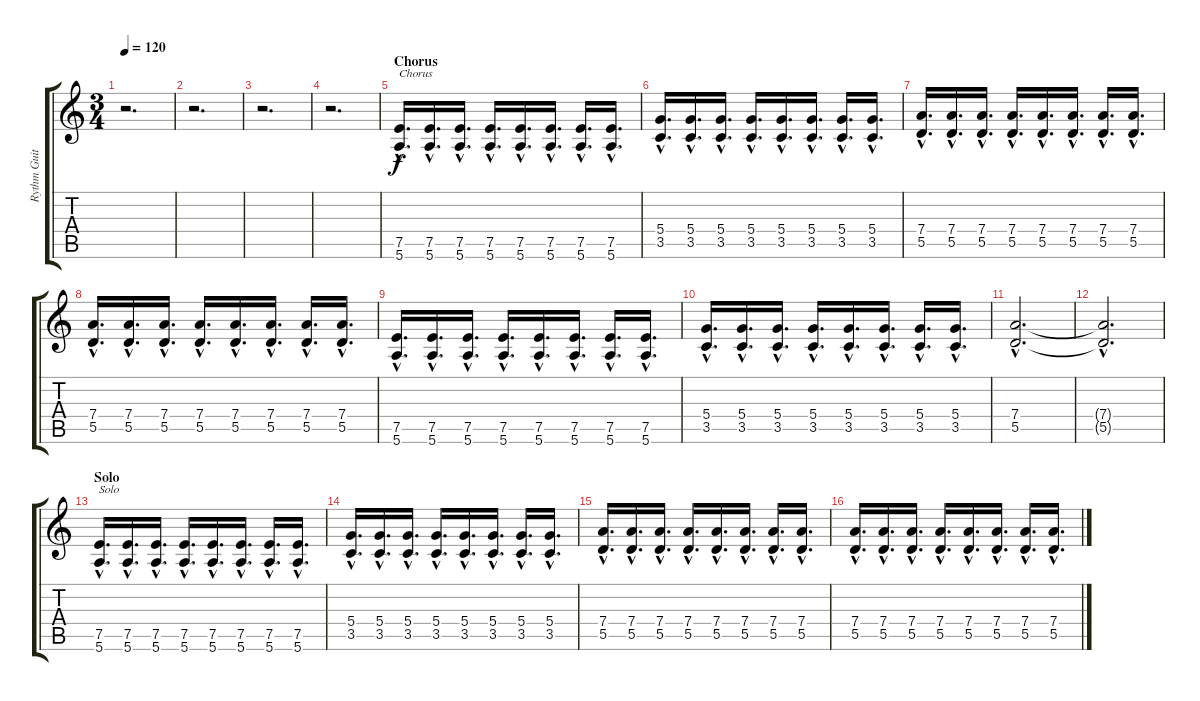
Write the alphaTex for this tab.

\track ("Rythm Guitar (alex)" "Rythm Guit") {instrument distortionguitar}
\staff {score tabs}
\tuning (E4 B3 G3 D3 A2 E2) {hide}
\ts (3 4)
\tempo 120
\clef g2
\ks c
r.2{d dy f} |
r.2{d} |
r.2{d} |
r.2{d} |
\section ("" "Chorus")
(7.5{hac} 5.6{hac}).16{d txt "Chorus"} (7.5{hac} 5.6{hac}).16{d} (7.5{hac} 5.6{hac}).16{d} (7.5{hac} 5.6{hac}).16{d} (7.5{hac} 5.6{hac}).16{d} (7.5{hac} 5.6{hac}).16{d} (7.5{hac} 5.6{hac}).16{d} (7.5{hac} 5.6{hac}).16{d} |
(5.4{hac} 3.5{hac}).16{d} (5.4{hac} 3.5{hac}).16{d} (5.4{hac} 3.5{hac}).16{d} (5.4{hac} 3.5{hac}).16{d} (5.4{hac} 3.5{hac}).16{d} (5.4{hac} 3.5{hac}).16{d} (5.4{hac} 3.5{hac}).16{d} (5.4{hac} 3.5{hac}).16{d} |
(7.4{hac} 5.5{hac}).16{d} (7.4{hac} 5.5{hac}).16{d} (7.4{hac} 5.5{hac}).16{d} (7.4{hac} 5.5{hac}).16{d} (7.4{hac} 5.5{hac}).16{d} (7.4{hac} 5.5{hac}).16{d} (7.4{hac} 5.5{hac}).16{d} (7.4{hac} 5.5{hac}).16{d} |
(7.4{hac} 5.5{hac}).16{d} (7.4{hac} 5.5{hac}).16{d} (7.4{hac} 5.5{hac}).16{d} (7.4{hac} 5.5{hac}).16{d} (7.4{hac} 5.5{hac}).16{d} (7.4{hac} 5.5{hac}).16{d} (7.4{hac} 5.5{hac}).16{d} (7.4{hac} 5.5{hac}).16{d} |
(7.5{hac} 5.6{hac}).16{d} (7.5{hac} 5.6{hac}).16{d} (7.5{hac} 5.6{hac}).16{d} (7.5{hac} 5.6{hac}).16{d} (7.5{hac} 5.6{hac}).16{d} (7.5{hac} 5.6{hac}).16{d} (7.5{hac} 5.6{hac}).16{d} (7.5{hac} 5.6{hac}).16{d} |
(5.4{hac} 3.5{hac}).16{d} (5.4{hac} 3.5{hac}).16{d} (5.4{hac} 3.5{hac}).16{d} (5.4{hac} 3.5{hac}).16{d} (5.4{hac} 3.5{hac}).16{d} (5.4{hac} 3.5{hac}).16{d} (5.4{hac} 3.5{hac}).16{d} (5.4{hac} 3.5{hac}).16{d} |
(7.4{hac} 5.5{hac}).2{d} |
(7.4{hac t} 5.5{hac t}).2{d} |
\section ("" "Solo")
(7.5{hac} 5.6{hac}).16{d txt "Solo"} (7.5{hac} 5.6{hac}).16{d} (7.5{hac} 5.6{hac}).16{d} (7.5{hac} 5.6{hac}).16{d} (7.5{hac} 5.6{hac}).16{d} (7.5{hac} 5.6{hac}).16{d} (7.5{hac} 5.6{hac}).16{d} (7.5{hac} 5.6{hac}).16{d} |
(5.4{hac} 3.5{hac}).16{d} (5.4{hac} 3.5{hac}).16{d} (5.4{hac} 3.5{hac}).16{d} (5.4{hac} 3.5{hac}).16{d} (5.4{hac} 3.5{hac}).16{d} (5.4{hac} 3.5{hac}).16{d} (5.4{hac} 3.5{hac}).16{d} (5.4{hac} 3.5{hac}).16{d} |
(7.4{hac} 5.5{hac}).16{d} (7.4{hac} 5.5{hac}).16{d} (7.4{hac} 5.5{hac}).16{d} (7.4{hac} 5.5{hac}).16{d} (7.4{hac} 5.5{hac}).16{d} (7.4{hac} 5.5{hac}).16{d} (7.4{hac} 5.5{hac}).16{d} (7.4{hac} 5.5{hac}).16{d} |
(7.4{hac} 5.5{hac}).16{d} (7.4{hac} 5.5{hac}).16{d} (7.4{hac} 5.5{hac}).16{d} (7.4{hac} 5.5{hac}).16{d} (7.4{hac} 5.5{hac}).16{d} (7.4{hac} 5.5{hac}).16{d} (7.4{hac} 5.5{hac}).16{d} (7.4{hac} 5.5{hac}).16{d}
